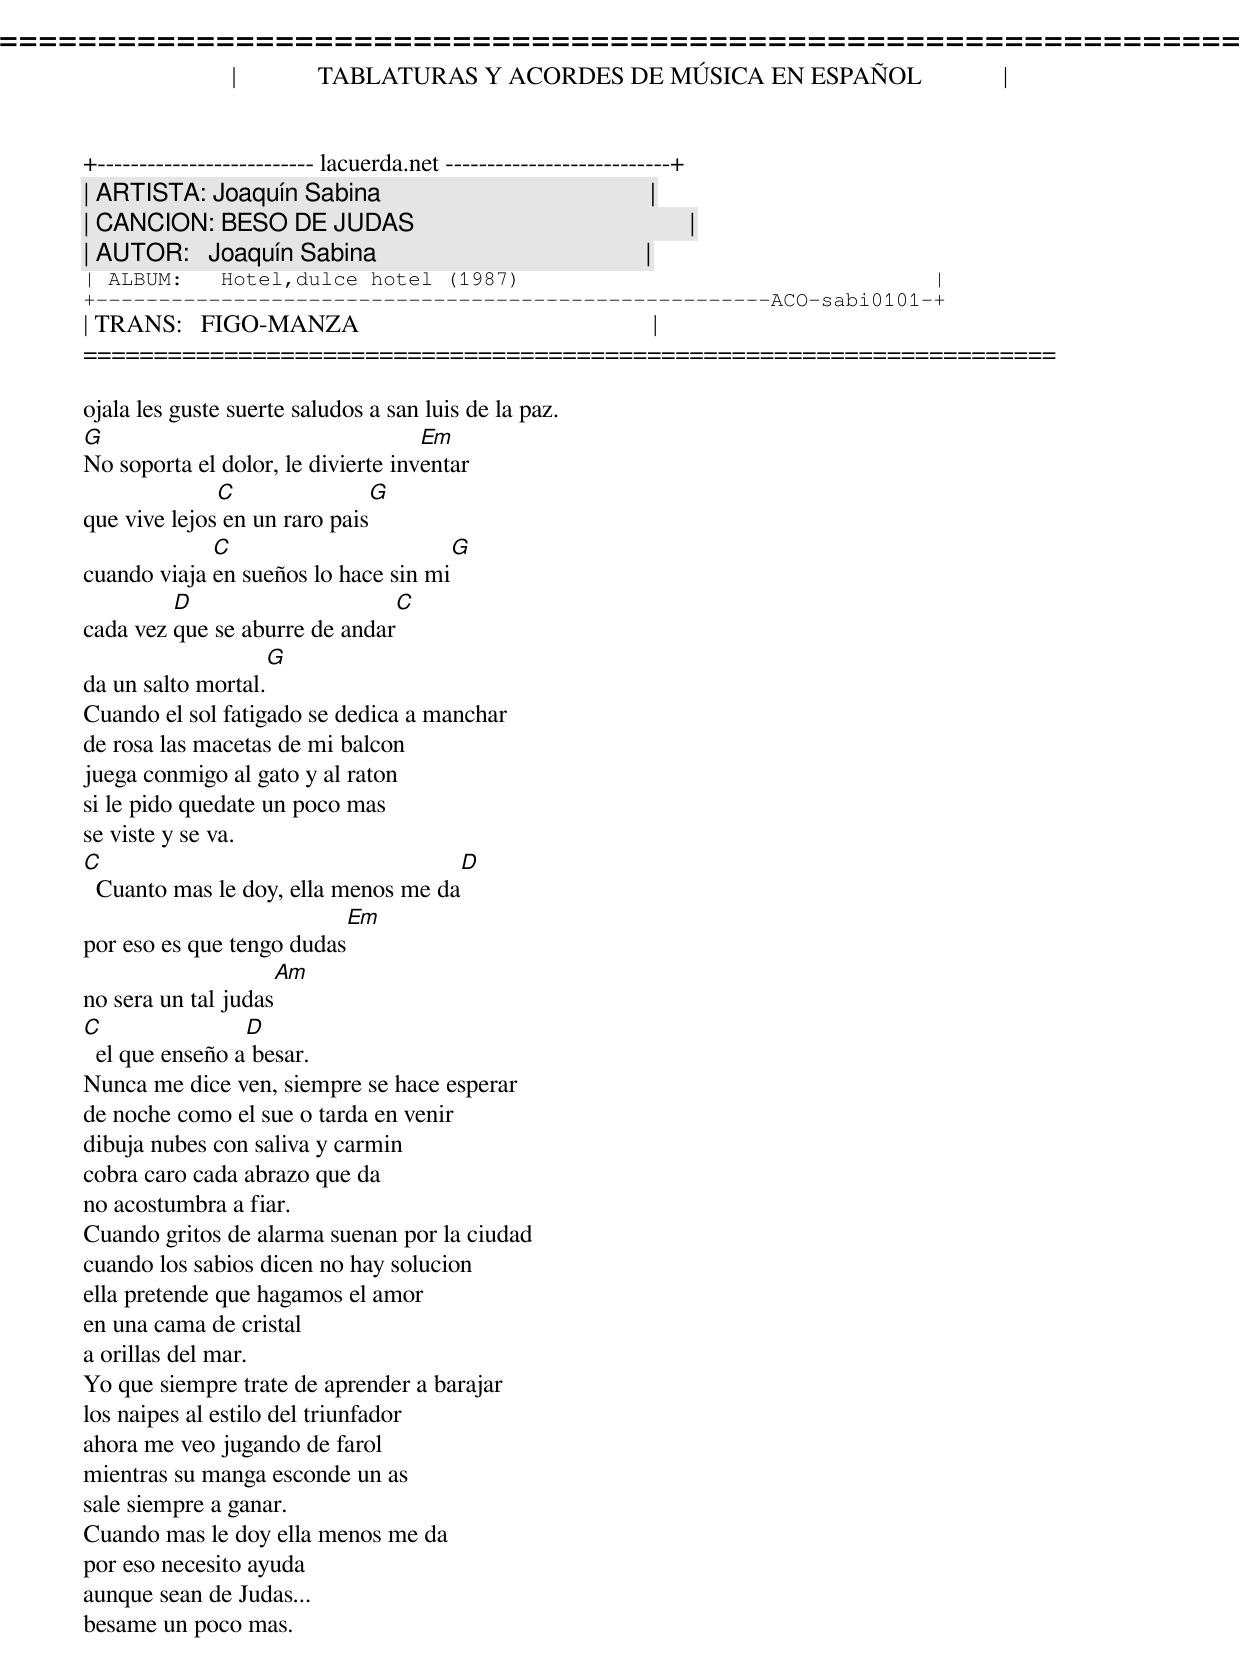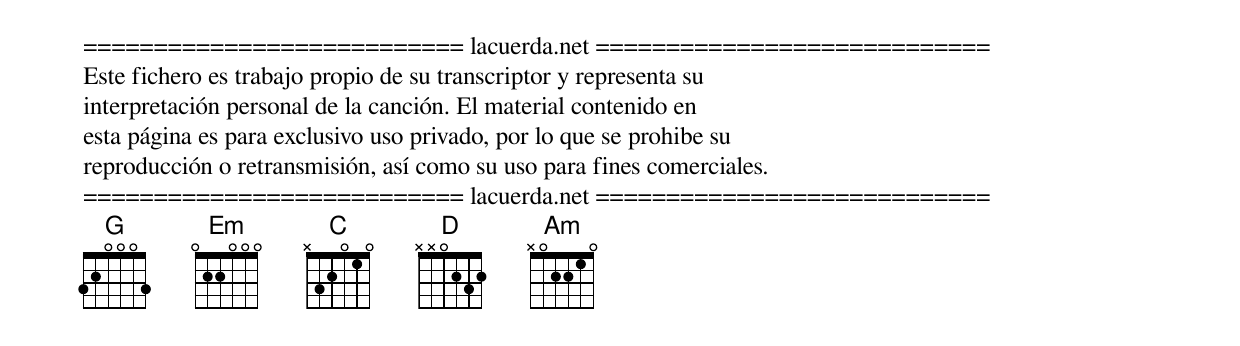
=====================================================================
|             TABLATURAS Y ACORDES DE MÚSICA EN ESPAÑOL             |
+-------------------------- lacuerda.net ---------------------------+
| ARTISTA: Joaquín Sabina                                           |
| CANCION: BESO DE JUDAS                                            |
| AUTOR:   Joaquín Sabina                                           |
| ALBUM:   Hotel,dulce hotel (1987)                                 |
+------------------------------------------------------ACO-sabi0101-+
| TRANS:   FIGO-MANZA                                               |
=====================================================================

ojala les guste suerte saludos a san luis de la paz.
G                                   Em
No soporta el dolor, le divierte inventar
              C                        G
que vive lejos en un raro pais
             C                                      G
cuando viaja en sueños lo hace sin mi
         D                                 C
cada vez que se aburre de andar
                       G
da un salto mortal.
Cuando el sol fatigado se dedica a manchar
de rosa las macetas de mi balcon
juega conmigo al gato y al raton
si le pido quedate un poco mas
se viste y se va.
C                                                    D
  Cuanto mas le doy, ella menos me da
                                 Em
por eso es que tengo dudas
                      Am
no sera un tal judas
C                D
  el que enseño a besar.
Nunca me dice ven, siempre se hace esperar
de noche como el sue o tarda en venir
dibuja nubes con saliva y carmin
cobra caro cada abrazo que da
no acostumbra a fiar.
Cuando gritos de alarma suenan por la ciudad
cuando los sabios dicen no hay solucion
ella pretende que hagamos el amor
en una cama de cristal
a orillas del mar.
Yo que siempre trate de aprender a barajar
los naipes al estilo del triunfador
ahora me veo jugando de farol
mientras su manga esconde un as
sale siempre a ganar.
Cuando mas le doy ella menos me da
por eso necesito ayuda
aunque sean de Judas...
besame un poco mas.


=========================== lacuerda.net ============================
Este fichero es trabajo propio de su transcriptor y representa su
interpretación personal de la canción. El material contenido en
esta página es para exclusivo uso privado, por lo que se prohibe su
reproducción o retransmisión, así como su uso para fines comerciales.
=========================== lacuerda.net ============================
